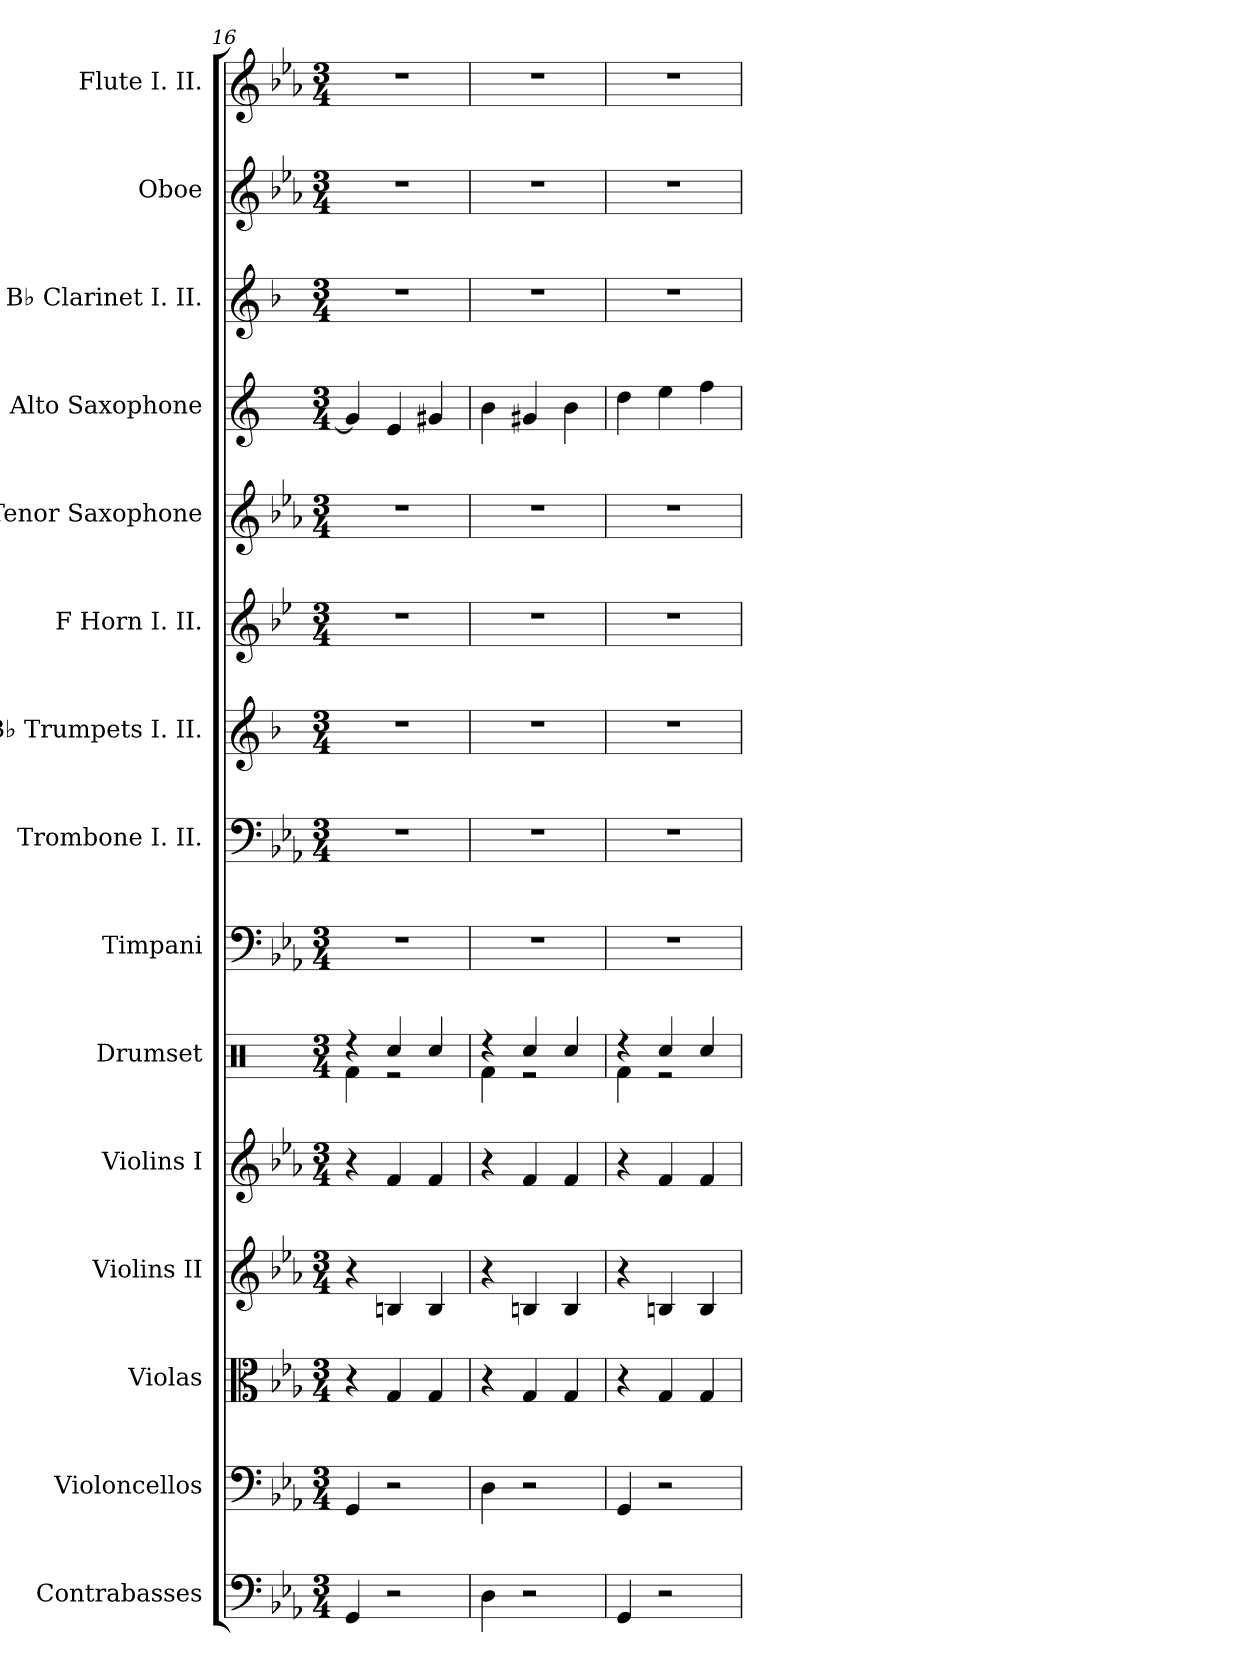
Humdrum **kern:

**kern	**kern	**kern	**kern	**kern	**kern	**kern	**kern	**kern	**kern	**kern	**kern	**kern	**kern	**kern
*part15	*part14	*part13	*part12	*part11	*part10	*part9	*part8	*part7	*part6	*part5	*part4	*part3	*part2	*part1
*staff15	*staff14	*staff13	*staff12	*staff11	*staff10	*staff9	*staff8	*staff7	*staff6	*staff5	*staff4	*staff3	*staff2	*staff1
*I"Contrabasses	*I"Violoncellos	*I"Violas	*I"Violins II	*I"Violins I	*I"Drumset	*I"Timpani	*I"Trombone I. II.	*I"B♭ Trumpets I. II.	*I"F Horn I. II.	*I"Tenor Saxophone	*I"Alto Saxophone	*I"B♭ Clarinet  I. II.	*I"Oboe	*I"Flute I. II.
*I'Cb.	*I'Vc.	*I'Vla.	*I'Vln. II	*I'Vln. I	*I'Drs.	*I'Timp.	*I'Tbn. I. II.	*I'B♭ Tpt. I. II.	*I'F Hn. I. II.	*I'T. Sax.	*I'A. Sax.	*I'B♭ Cl. I. II.	*I'Ob.	*I'Fl. I. II.
*clefF4	*clefF4	*clefC3	*clefG2	*clefG2	*clefX	*clefF4	*clefF4	*clefG2	*clefG2	*clefG2	*clefG2	*clefG2	*clefG2	*clefG2
*ITrd7c12	*	*	*	*	*	*	*	*ITrd1c2	*ITrd4c7	*ITrd8c14	*ITrd5c9	*ITrd1c2	*	*
*k[b-e-a-]	*k[b-e-a-]	*k[b-e-a-]	*k[b-e-a-]	*k[b-e-a-]	*k[]	*k[b-e-a-]	*k[b-e-a-]	*k[b-e-a-]	*k[b-e-a-]	*k[b-e-a-]	*k[b-e-a-]	*k[b-e-a-]	*k[b-e-a-]	*k[b-e-a-]
*M3/4	*M3/4	*M3/4	*M3/4	*M3/4	*M3/4	*M3/4	*M3/4	*M3/4	*M3/4	*M3/4	*M3/4	*M3/4	*M3/4	*M3/4
=16	=16	=16	=16	=16	=16	=16	=16	=16	=16	=16	=16	=16	=16	=16
*	*	*	*	*	*^	*	*	*	*	*	*	*	*	*
4GGG/	4GG/	4r	4r	4r	4r	4Rf\	2.r	2.r	2.r	2.r	2.r	4B/]	2.r	2.r	2.r
2r	2r	4G/	4Bn/	4f/	4Rcc/	2r	.	.	.	.	.	4G/	.	.	.
.	.	4G/	4B/	4f/	4Rcc/	.	.	.	.	.	.	4Bn/	.	.	.
=17	=17	=17	=17	=17	=17	=17	=17	=17	=17	=17	=17	=17	=17	=17	=17
4DD\	4D\	4r	4r	4r	4r	4Rf\	2.r	2.r	2.r	2.r	2.r	4d\	2.r	2.r	2.r
2r	2r	4G/	4Bn/	4f/	4Rcc/	2r	.	.	.	.	.	4Bn/	.	.	.
.	.	4G/	4B/	4f/	4Rcc/	.	.	.	.	.	.	4d\	.	.	.
=18	=18	=18	=18	=18	=18	=18	=18	=18	=18	=18	=18	=18	=18	=18	=18
4GGG/	4GG/	4r	4r	4r	4r	4Rf\	2.r	2.r	2.r	2.r	2.r	4f\	2.r	2.r	2.r
2r	2r	4G/	4Bn/	4f/	4Rcc/	2r	.	.	.	.	.	4g\	.	.	.
.	.	4G/	4B/	4f/	4Rcc/	.	.	.	.	.	.	4a-\	.	.	.
*	*	*	*	*	*v	*v	*	*	*	*	*	*	*	*	*
=	=	=	=	=	=	=	=	=	=	=	=	=	=	=
*-	*-	*-	*-	*-	*-	*-	*-	*-	*-	*-	*-	*-	*-	*-
